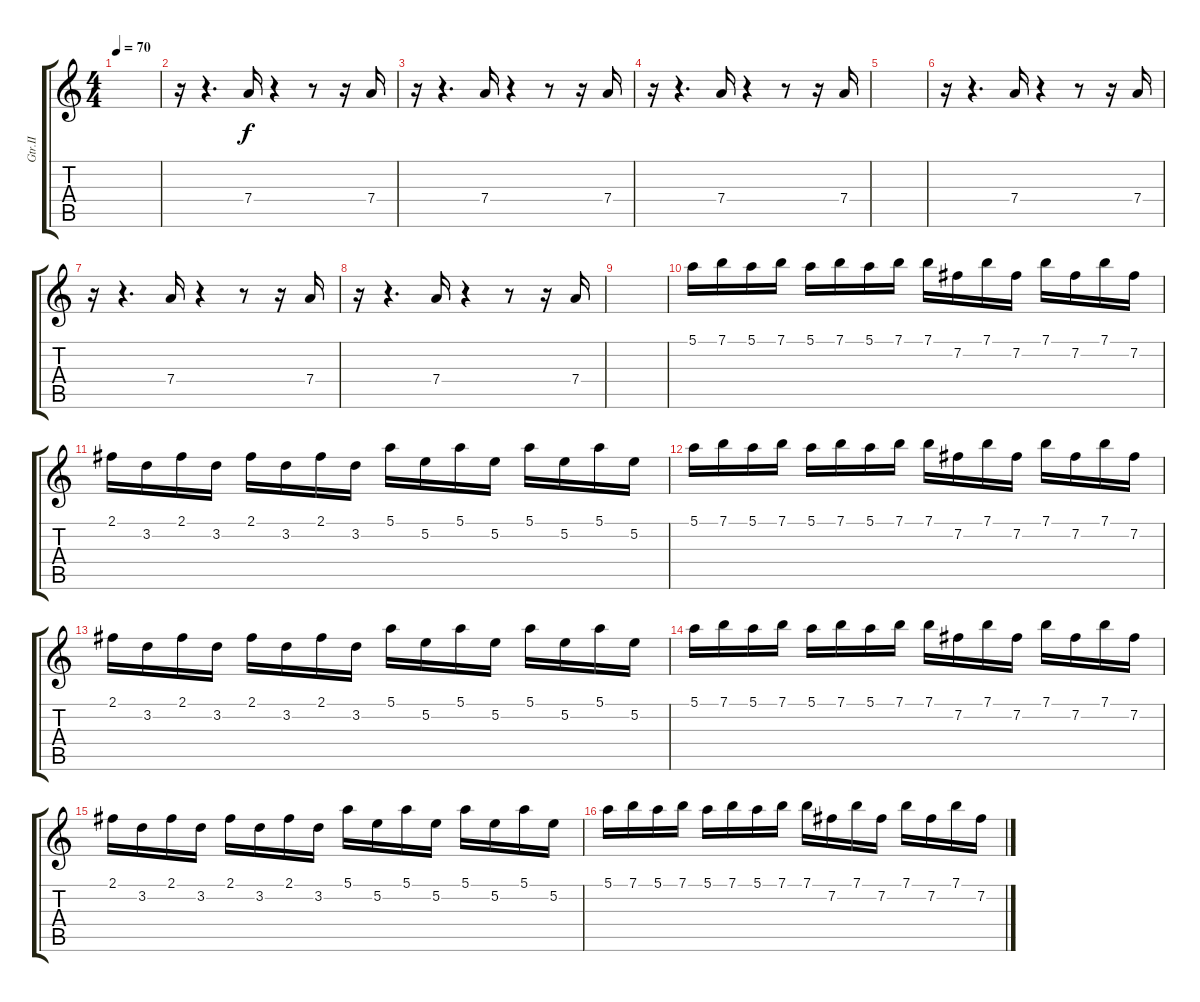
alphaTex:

\track ("Gtr.II" "Gtr.II") {instrument distortionguitar}
\staff {score tabs}
\tuning (E4 B3 G3 D3 A2 E2) {hide}
\ts (4 4)
\tempo 70
\clef g2
\ks c
|
r.16 r.4{d} 7.4.16 r.4 r.8 r.16 7.4.16 |
r.16 r.4{d} 7.4.16 r.4 r.8 r.16 7.4.16 |
r.16 r.4{d} 7.4.16 r.4 r.8 r.16 7.4.16 |
|
r.16 r.4{d} 7.4.16 r.4 r.8 r.16 7.4.16 |
r.16 r.4{d} 7.4.16 r.4 r.8 r.16 7.4.16 |
r.16 r.4{d} 7.4.16 r.4 r.8 r.16 7.4.16 |
|
5.1.16 7.1.16 5.1.16 7.1.16 5.1.16 7.1.16 5.1.16 7.1.16 7.1.16 7.2.16 7.1.16 7.2.16 7.1.16 7.2.16 7.1.16 7.2.16 |
2.1.16 3.2.16 2.1.16 3.2.16 2.1.16 3.2.16 2.1.16 3.2.16 5.1.16 5.2.16 5.1.16 5.2.16 5.1.16 5.2.16 5.1.16 5.2.16 |
5.1.16 7.1.16 5.1.16 7.1.16 5.1.16 7.1.16 5.1.16 7.1.16 7.1.16 7.2.16 7.1.16 7.2.16 7.1.16 7.2.16 7.1.16 7.2.16 |
2.1.16 3.2.16 2.1.16 3.2.16 2.1.16 3.2.16 2.1.16 3.2.16 5.1.16 5.2.16 5.1.16 5.2.16 5.1.16 5.2.16 5.1.16 5.2.16 |
5.1.16 7.1.16 5.1.16 7.1.16 5.1.16 7.1.16 5.1.16 7.1.16 7.1.16 7.2.16 7.1.16 7.2.16 7.1.16 7.2.16 7.1.16 7.2.16 |
2.1.16 3.2.16 2.1.16 3.2.16 2.1.16 3.2.16 2.1.16 3.2.16 5.1.16 5.2.16 5.1.16 5.2.16 5.1.16 5.2.16 5.1.16 5.2.16 |
5.1.16 7.1.16 5.1.16 7.1.16 5.1.16 7.1.16 5.1.16 7.1.16 7.1.16 7.2.16 7.1.16 7.2.16 7.1.16 7.2.16 7.1.16 7.2.16
